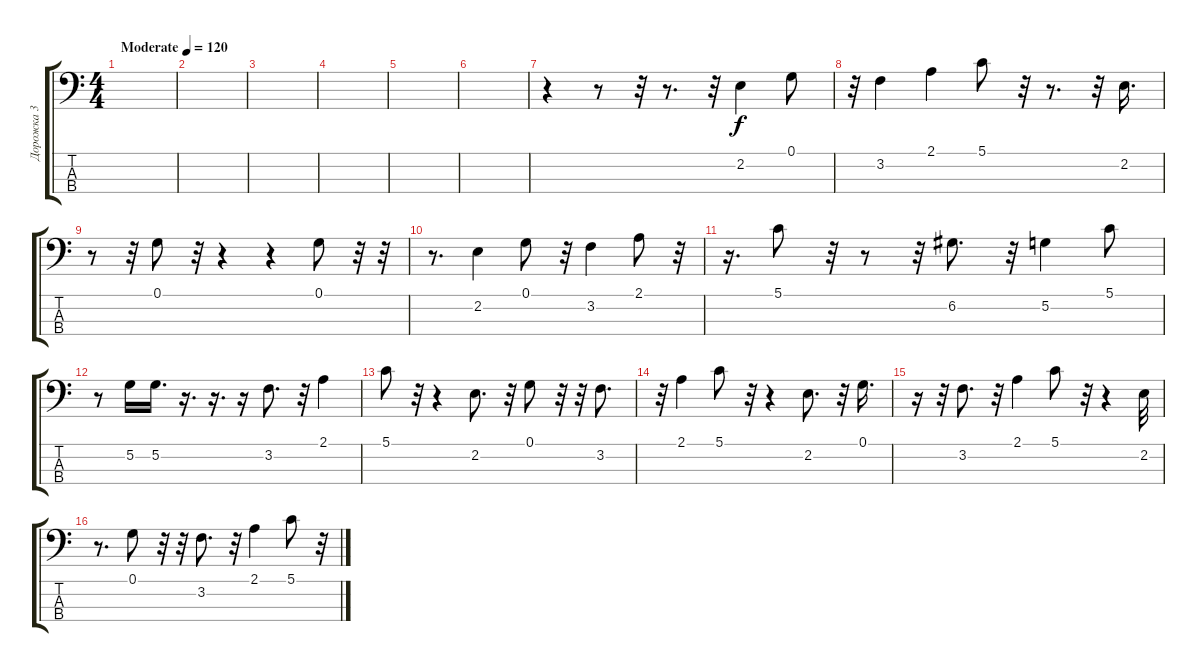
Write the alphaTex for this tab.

\track ("Дорожка 3" "Дорожка 3") {instrument electricbassfinger}
\staff {score tabs}
\tuning (G2 D2 A1 E1) {hide}
\ts (4 4)
\tempo (120 "Moderate")
\clef f4
\ks c
|
|
|
|
|
|
r.4 r.8 r.32 r.8{d} r.32 2.2.4 0.1.8 |
r.32 3.2.4 2.1.4 5.1.8 r.32 r.8{d} r.32 2.2.16{d} |
r.8 r.32 0.1.8 r.32 r.4 r.4 0.1.8 r.32 r.32 |
r.8{d} 2.2.4 0.1.8 r.32 3.2.4 2.1.8 r.32 |
r.16{d} 5.1.8 r.32 r.8 r.32 6.2.8{d} r.32 5.2.4 5.1.8 |
r.8 5.2.16 5.2.16{d} r.16{d} r.16{d} r.16 3.2.8{d} r.32 2.1.4 |
5.1.8 r.32 r.4 2.2.8{d} r.32 0.1.8 r.32 r.32 3.2.8{d} |
r.32 2.1.4 5.1.8 r.32 r.4 2.2.8{d} r.32 0.1.16{d} |
r.16 r.32 3.2.8{d} r.32 2.1.4 5.1.8 r.32 r.4 2.2.32 |
r.8{d} 0.1.8 r.32 r.32 3.2.8{d} r.32 2.1.4 5.1.8 r.32
